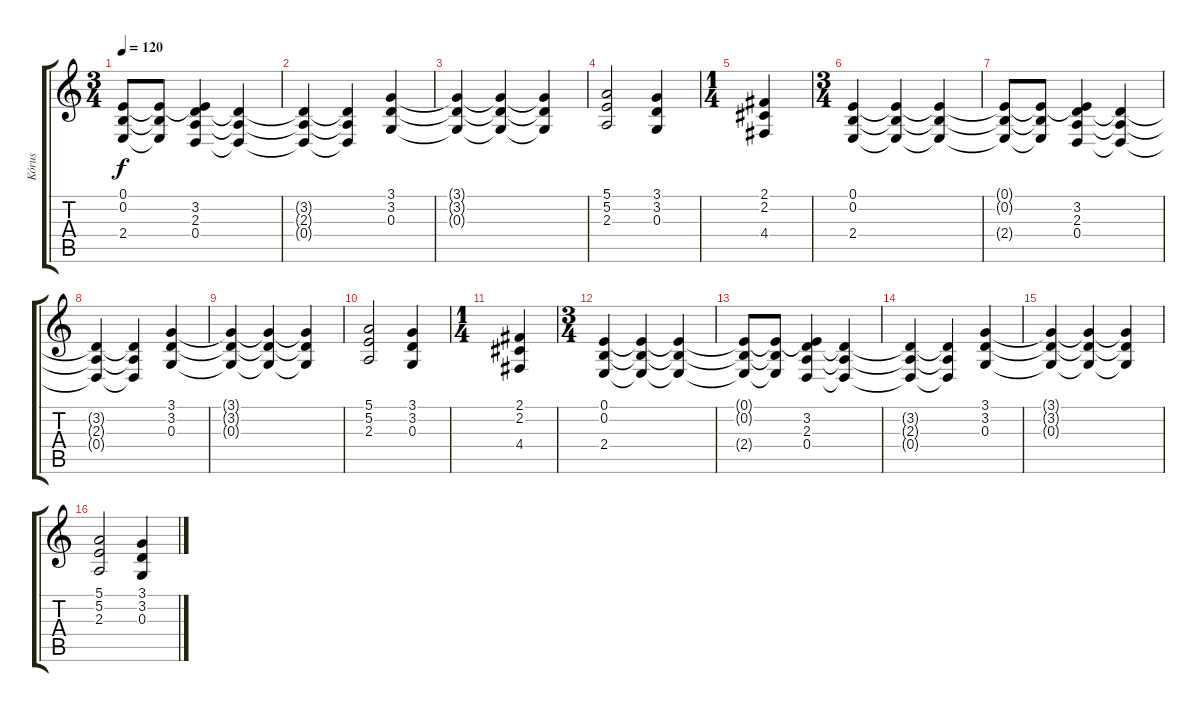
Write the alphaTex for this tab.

\track ("Kórus" "Kórus") {instrument choiraahs}
\staff {score tabs}
\tuning (E4 B3 G3 D3 A2 E2) {hide}
\ts (3 4)
\tempo 120
\clef g2
\ks c
(0.1{t} 0.2{t} 2.4{t}).8{dy f} (0.1{t} 0.2{t} 2.4{t}).8 (0.1{t} 3.2 2.3 0.4).4 (3.2{t} 2.3{t} 0.4{t}).4 |
(3.2{t} 2.3{t} 0.4{t}).4 (3.2{t} 2.3{t} 0.4{t}).4 (3.1 3.2 0.3).4 |
(3.1{t} 3.2{t} 0.3{t}).4 (3.1{t} 3.2{t} 0.3{t}).4 (3.1{t} 3.2{t} 0.3{t}).4 |
(5.1 5.2 2.3).2 (3.1 3.2 0.3).4 |
\ts (1 4)
(2.1 2.2 4.4).4 |
\ts (3 4)
(0.1 0.2 2.4).4 (0.1{t} 0.2{t} 2.4{t}).4 (0.1{t} 0.2{t} 2.4{t}).4 |
(0.1{t} 0.2{t} 2.4{t}).8 (0.1{t} 0.2{t} 2.4{t}).8 (0.1{t} 3.2 2.3 0.4).4 (3.2{t} 2.3{t} 0.4{t}).4 |
(3.2{t} 2.3{t} 0.4{t}).4 (3.2{t} 2.3{t} 0.4{t}).4 (3.1 3.2 0.3).4 |
(3.1{t} 3.2{t} 0.3{t}).4 (3.1{t} 3.2{t} 0.3{t}).4 (3.1{t} 3.2{t} 0.3{t}).4 |
(5.1 5.2 2.3).2 (3.1 3.2 0.3).4 |
\ts (1 4)
(2.1 2.2 4.4).4 |
\ts (3 4)
(0.1 0.2 2.4).4 (0.1{t} 0.2{t} 2.4{t}).4 (0.1{t} 0.2{t} 2.4{t}).4 |
(0.1{t} 0.2{t} 2.4{t}).8 (0.1{t} 0.2{t} 2.4{t}).8 (0.1{t} 3.2 2.3 0.4).4 (3.2{t} 2.3{t} 0.4{t}).4 |
(3.2{t} 2.3{t} 0.4{t}).4 (3.2{t} 2.3{t} 0.4{t}).4 (3.1 3.2 0.3).4 |
(3.1{t} 3.2{t} 0.3{t}).4 (3.1{t} 3.2{t} 0.3{t}).4 (3.1{t} 3.2{t} 0.3{t}).4 |
(5.1 5.2 2.3).2 (3.1 3.2 0.3).4
